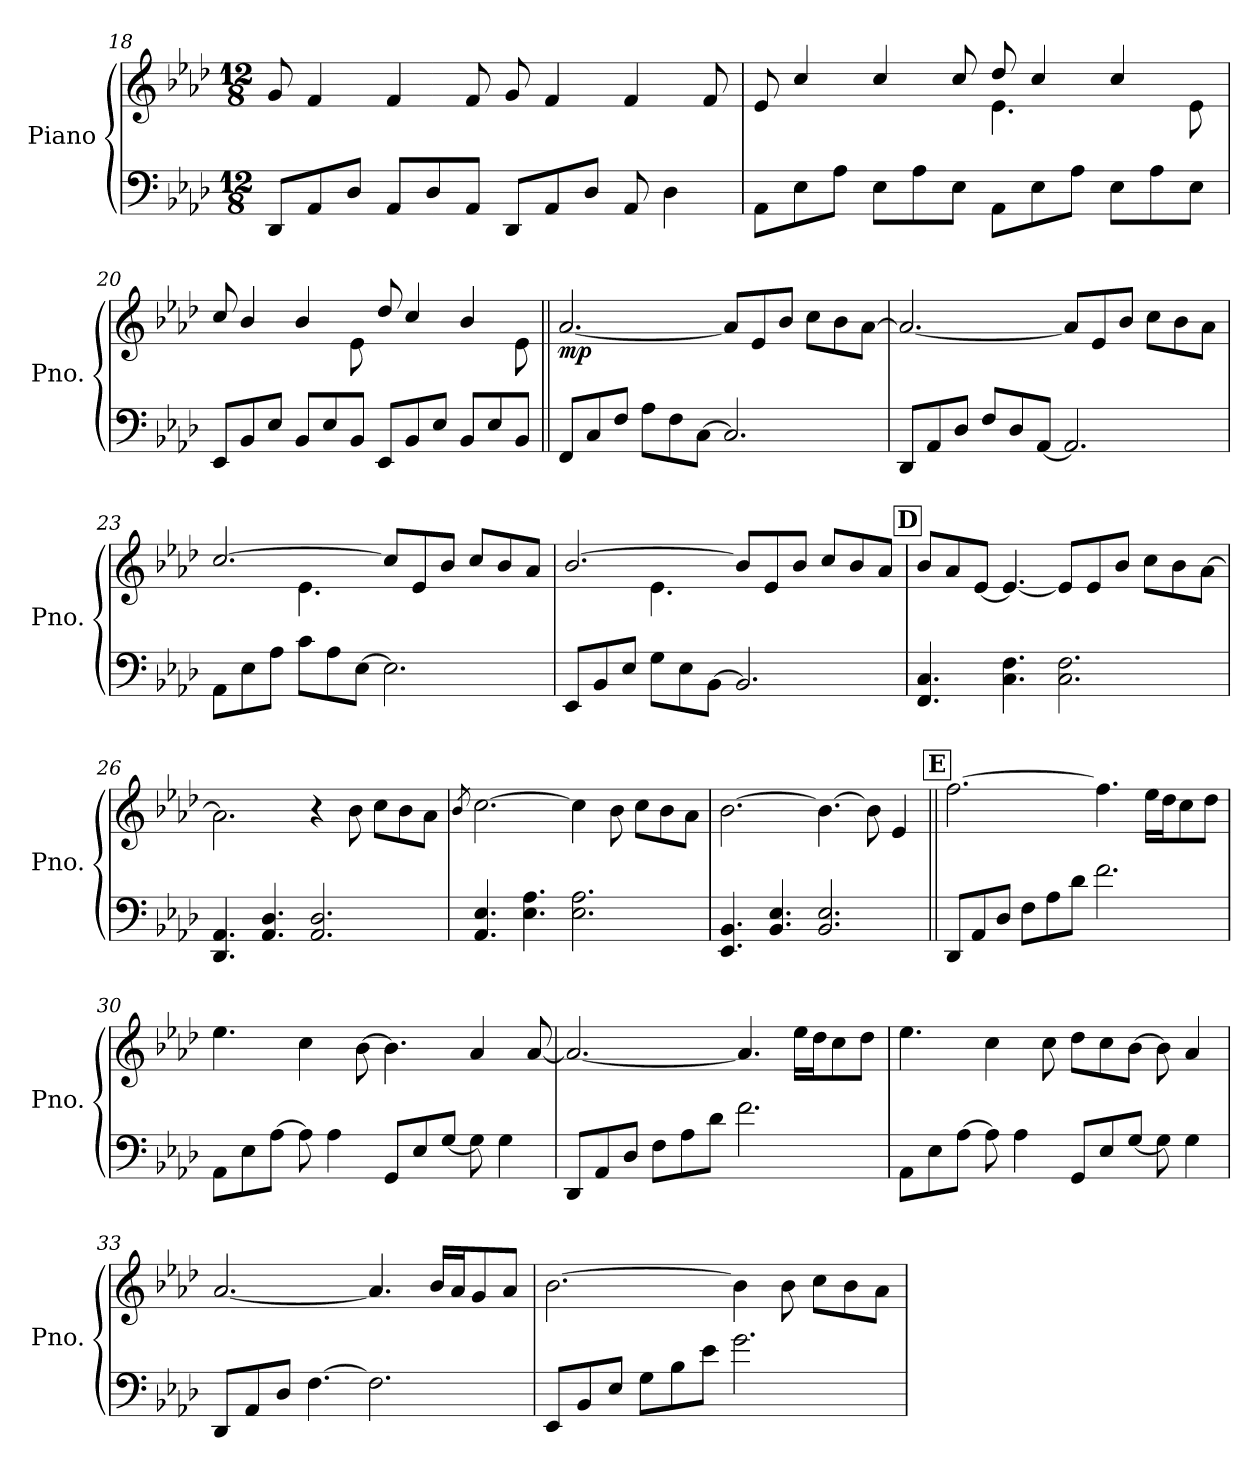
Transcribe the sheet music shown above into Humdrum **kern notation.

**kern	**kern	**dynam
*part1	*part1	*part1
*staff2	*staff1	*staff1/2
*I"Piano	*	*
*I'Pno.	*	*
!!LO:LB:g=z
*clefF4	*clefG2	*
*k[b-e-a-d-]	*k[b-e-a-d-]	*
*M12/8	*M12/8	*
=18	=18	=18
8DD-/L	8g/	.
8AA-/	4f/	.
8D-/J	.	.
8AA-/L	4f/	.
8D-/	.	.
8AA-/J	8f/	.
8DD-/L	8g/	.
8AA-/	4f/	.
8D-/J	.	.
8AA-/	4f/	.
4D-\	.	.
.	8f/	.
=19	=19	=19
*	*^	*
8AA-\L	8e-/	2.ryy	.
8E-\	4cc/	.	.
8A-\J	.	.	.
8E-\L	4cc/	.	.
8A-\	.	.	.
8E-\J	8cc/	.	.
8AA-\L	8dd-/	4.e-\	.
8E-\	4cc/	.	.
8A-\J	.	.	.
8E-\L	4cc/	4ryy	.
8A-\	.	.	.
8E-\J	8ryy	8e-\	.
!!LO:LB:g=z	!!
=20	=20	=20	=20
8EE-/L	8cc/	8ryy	.
*	*v	*v	*
8BB-/	4b-/	.
8E-/J	.	.
8BB-/L	4b-/	.
8E-/	.	.
*	*^	*
8BB-/J	8ryy	8e-\	.
8EE-/L	8dd-/	8ryy	.
*	*v	*v	*
8BB-/	4cc/	.
8E-/J	.	.
8BB-/L	4b-/	.
8E-/	.	.
*	*^	*
8BB-/J	8ryy	8e-\	.
*	*v	*v	*
=21||	=21||	=21||
!!LO:REH:place=s1:a:B:fs=14:t=C
*	*MM126	*
*	*^	*
!	!	!	!LO:DY:b
*	*v	*v	*
8FF/L	[2.a-/	mp
8C/	.	.
8F/J	.	.
8A-\L	.	.
8F\	.	.
[8C\J	.	.
2.C/]	8a-/L]	.
.	8e-/	.
.	8b-/J	.
.	8cc\L	.
.	8b-\	.
.	[8a-\J	.
!!LO:LB:g=z
=22	=22	=22
8DD-/L	2.a-/_	.
8AA-/	.	.
8D-/J	.	.
8F/L	.	.
8D-/	.	.
[8AA-/J	.	.
2.AA-/]	8a-/L]	.
.	8e-/	.
.	8b-/J	.
.	8cc\L	.
.	8b-\	.
.	8a-\J	.
=23	=23	=23
*	*^	*
8AA-\L	[2.cc/	4.ryy	.
8E-\	.	.	.
8A-\J	.	.	.
8c\L	.	4.e-\	.
8A-\	.	.	.
[8E-\J	.	.	.
2.E-\]	8cc/L]	2.ryy	.
.	8e-/	.	.
.	8b-/J	.	.
.	8cc/L	.	.
.	8b-/	.	.
.	8a-/J	.	.
!!LO:LB:g=z	!!
=24	=24	=24	=24
8EE-/L	[2.b-/	4.ryy	.
8BB-/	.	.	.
8E-/J	.	.	.
8G\L	.	4.e-\	.
8E-\	.	.	.
[8BB-\J	.	.	.
2.BB-/]	8b-/L]	2.ryy	.
.	8e-/	.	.
.	8b-/J	.	.
.	8cc/L	.	.
.	8b-/	.	.
.	8a-/J	.	.
*	*v	*v	*
!!LO:REH:place=s1:a:B:fs=14:t=D
=25	=25	=25
4.FF/ 4.C/	8b-/L	.
.	8a-/	.
.	[8e-/J	.
4.C\ 4.F\	4.e-/_	.
2.C\ 2.F\	8e-/L]	.
.	8e-/	.
.	8b-/J	.
.	8cc\L	.
.	8b-\	.
.	[8a-\J	.
!!LO:LB:g=z
=26	=26	=26
4.DD-/ 4.AA-/	2.a-\]	.
4.AA-/ 4.D-/	.	.
2.AA-/ 2.D-/	4r	.
.	8b-\	.
.	8cc\L	.
.	8b-\	.
.	8a-\J	.
=27	=27	=27
.	8qb-/	.
4.AA-/ 4.E-/	[2.cc\	.
4.E-\ 4.A-\	.	.
2.E-\ 2.A-\	4cc\]	.
.	8b-\	.
.	8cc\L	.
.	8b-\	.
.	8a-\J	.
!!LO:PB:g=z
=28	=28	=28
4.EE-/ 4.BB-/	[2.b-\	.
4.BB-/ 4.E-/	.	.
2.BB-/ 2.E-/	4.b-\_	.
.	8b-\]	.
.	4e-/	.
!!LO:REH:place=s1:a:B:fs=14:t=E
=29||	=29||	=29||
8DD-/L	[2.ff\	.
8AA-/	.	.
8D-/J	.	.
8F\L	.	.
8A-\	.	.
8d-\J	.	.
2.f\	4.ff\]	.
.	16ee-\LL	.
.	16dd-\J	.
.	8cc\	.
.	8dd-\J	.
!!LO:LB:g=z
=30	=30	=30
8AA-\L	4.ee-\	.
8E-\	.	.
[8A-\J	.	.
8A-\]	4cc\	.
4A-\	.	.
.	[8b-\	.
8GG/L	4.b-\]	.
8E-/	.	.
[8G/J	.	.
8G\]	4a-/	.
4G\	.	.
.	[8a-/	.
=31	=31	=31
8DD-/L	2.a-/_	.
8AA-/	.	.
8D-/J	.	.
8F\L	.	.
8A-\	.	.
8d-\J	.	.
2.f\	4.a-/]	.
.	16ee-\LL	.
.	16dd-\J	.
.	8cc\	.
.	8dd-\J	.
!!LO:LB:g=z
=32	=32	=32
8AA-\L	4.ee-\	.
8E-\	.	.
[8A-\J	.	.
8A-\]	4cc\	.
4A-\	.	.
.	8cc\	.
8GG/L	8dd-\L	.
8E-/	8cc\	.
[8G/J	[8b-\J	.
8G\]	8b-\]	.
4G\	4a-/	.
=33	=33	=33
8DD-/L	[2.a-/	.
8AA-/	.	.
8D-/J	.	.
[4.F\	.	.
2.F\]	4.a-/]	.
.	16b-/LL	.
.	16a-/J	.
.	8g/	.
.	8a-/J	.
!!LO:LB:g=z
=34	=34	=34
8EE-/L	[2.b-\	.
8BB-/	.	.
8E-/J	.	.
8G\L	.	.
8B-\	.	.
8e-\J	.	.
2.g\	4b-\]	.
.	8b-\	.
.	8cc\L	.
.	8b-\	.
.	8a-\J	.
=	=	=
*-	*-	*-
